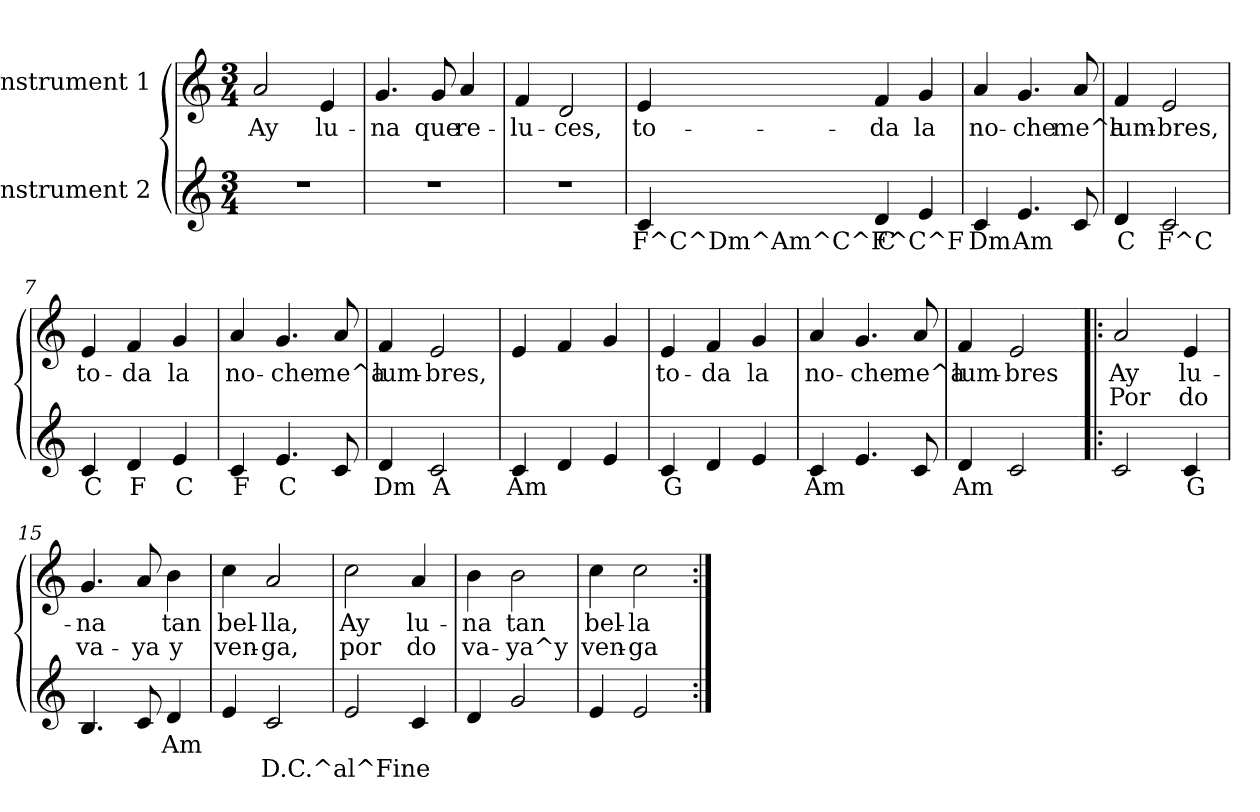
**kern	**text	**text	**kern	**text	**text
*part2	*part2	*part2	*part1	*part1	*part1
*staff2	*staff2	*staff2	*staff1	*staff1	*staff1
*I"Instrument 2	*	*	*I"Instrument 1	*	*
!!LO:PB:g=z
*stria5	*	*	*stria5	*	*
*clefG2	*	*	*clefG2	*	*
*k[]	*	*	*k[]	*	*
*C:	*	*	*C:	*	*
*M3/4	*	*	*M3/4	*	*
=1	=1	=1	=1	=1	=1
!	!	!	!	!LO:LY:b:cj	!
2.r	.	.	2a/	Ay	.
!	!	!	!	!LO:LY:b:cj	!
.	.	.	4e/	lu-	.
=2	=2	=2	=2	=2	=2
!	!	!	!	!LO:LY:b:cj	!
2.r	.	.	4.g/	-na	.
!	!	!	!	!LO:LY:b:cj	!
.	.	.	8g/	que	.
!	!	!	!	!LO:LY:b:cj	!
.	.	.	4a/	re-	.
=3	=3	=3	=3	=3	=3
!	!	!	!	!LO:LY:b:cj	!
2.r	.	.	4f/	-lu-	.
!	!	!	!	!LO:LY:b:cj	!
.	.	.	2d/	-ces,	.
=4	=4	=4	=4	=4	=4
!	!LO:LY:b:rj	!	!	!LO:LY:b:cj	!
4c/	F^C^Dm^Am^C^F^C^F	.	4e/	to-	.
!	!LO:LY:b:rj	!	!	!LO:LY:b:cj	!
4d/	C	.	4f/	-da	.
!	!LO:LY:b:rj	!	!	!LO:LY:b:cj	!
4e/	.	.	4g/	la	.
!!LO:LB:g=z
=5	=5	=5	=5	=5	=5
!	!LO:LY:b:rj	!	!	!LO:LY:b:cj	!
4c/	Dm	.	4a/	no-	.
!	!LO:LY:b:rj	!	!	!LO:LY:b:cj	!
4.e/	Am	.	4.g/	-che	.
!	!LO:LY:b:rj	!	!	!LO:LY:b:cj	!
8c/	.	.	8a/	me^a	.
=6	=6	=6	=6	=6	=6
!	!LO:LY:b:rj	!	!	!LO:LY:b:cj	!
4d/	C	.	4f/	lum-	.
!	!LO:LY:b:rj	!	!	!LO:LY:b:cj	!
2c/	F^C	.	2e/	-bres,	.
=7	=7	=7	=7	=7	=7
!	!LO:LY:b:rj	!	!	!LO:LY:b:cj	!
4c/	C	.	4e/	to-	.
!	!LO:LY:b:rj	!	!	!LO:LY:b:cj	!
4d/	F	.	4f/	-da	.
!	!LO:LY:b:rj	!	!	!LO:LY:b:cj	!
4e/	C	.	4g/	la	.
=8	=8	=8	=8	=8	=8
!	!LO:LY:b:rj	!	!	!LO:LY:b:cj	!
4c/	F	.	4a/	no-	.
!	!LO:LY:b:rj	!	!	!LO:LY:b:cj	!
4.e/	C	.	4.g/	-che	.
!	!LO:LY:b:rj	!	!	!LO:LY:b:cj	!
8c/	.	.	8a/	me^a	.
!!LO:LB:g=z
=9	=9	=9	=9	=9	=9
!	!LO:LY:b:rj	!	!	!LO:LY:b:cj	!
4d/	Dm	.	4f/	lum-	.
!	!LO:LY:b:rj	!	!	!LO:LY:b:cj	!
2c/	A	.	2e/	-bres,	.
=10	=10	=10	=10	=10	=10
!	!LO:LY:b:rj	!	!	!LO:LY:b:cj	!
4c/	Am	.	4e/	.	.
!	!LO:LY:b:rj	!	!	!LO:LY:b:cj	!
4d/	.	.	4f/	.	.
!	!LO:LY:b:rj	!	!	!LO:LY:b:cj	!
4e/	.	.	4g/	.	.
=11	=11	=11	=11	=11	=11
!	!LO:LY:b:rj	!	!	!LO:LY:b:cj	!
4c/	G	.	4e/	to-	.
!	!LO:LY:b:rj	!	!	!LO:LY:b:cj	!
4d/	.	.	4f/	-da	.
!	!LO:LY:b:rj	!	!	!LO:LY:b:cj	!
4e/	.	.	4g/	la	.
=12	=12	=12	=12	=12	=12
!	!LO:LY:b:rj	!	!	!LO:LY:b:cj	!
4c/	Am	.	4a/	no-	.
!	!LO:LY:b:rj	!	!	!LO:LY:b:cj	!
4.e/	.	.	4.g/	-che	.
!	!LO:LY:b:rj	!	!	!LO:LY:b:cj	!
8c/	.	.	8a/	me^a	.
!!LO:LB:g=z
=13	=13	=13	=13	=13	=13
!	!LO:LY:b:rj	!	!	!LO:LY:b:cj	!
4d/	Am	.	4f/	lum-	.
!	!LO:LY:b:rj	!	!	!LO:LY:b:cj	!
2c/	.	.	2e/	-bres	.
=14!|:	=14!|:	=14!|:	=14!|:	=14!|:	=14!|:
!	!LO:LY:b:rj	!	!	!LO:LY:b:cj	!LO:LY:b:cj
2c/	.	.	2a/	Ay	Por
!	!LO:LY:b:rj	!	!	!LO:LY:b:cj	!LO:LY:b:cj
4c/	G	.	4e/	lu-	-do
=15	=15	=15	=15	=15	=15
!	!LO:LY:b:rj	!	!	!LO:LY:b:cj	!LO:LY:b:cj
4.B/	.	.	4.g/	na	va-
!	!LO:LY:b:rj	!	!	!LO:LY:b:cj	!LO:LY:b:cj
8c/	.	.	8a/	-	ya
!	!LO:LY:b:rj	!	!	!LO:LY:b:cj	!LO:LY:b:cj
4d/	Am	.	4b\	tan	y
=16	=16	=16	=16	=16	=16
!	!LO:LY:b:rj	!LO:LY:b:rj	!	!LO:LY:b:cj	!LO:LY:b:cj
4e/	.	.	4cc\	bel-	-ven-
!	!LO:LY:b:rj	!LO:LY:b:rj	!	!LO:LY:b:cj	!LO:LY:b:cj
2c/	.	D.C.^al^Fine	2a/	-lla,	ga,
!!LO:PB:g=z
=17	=17	=17	=17	=17	=17
!	!LO:LY:b:rj	!	!	!LO:LY:b:cj	!LO:LY:b:cj
2e/	.	.	2cc\	Ay	por
!	!LO:LY:b:rj	!	!	!LO:LY:b:cj	!LO:LY:b:cj
4c/	.	.	4a/	lu-	-do
=18	=18	=18	=18	=18	=18
!	!LO:LY:b:rj	!	!	!LO:LY:b:cj	!LO:LY:b:cj
4d/	.	.	4b\	na	va-
!	!LO:LY:b:rj	!	!	!LO:LY:b:cj	!LO:LY:b:cj
2g/	.	.	2b\	-tan	ya^y
=19	=19	=19	=19	=19	=19
!	!LO:LY:b:rj	!	!	!LO:LY:b:cj	!LO:LY:b:cj
4e/	.	.	4cc\	bel-	-ven-
!	!LO:LY:b:rj	!	!	!LO:LY:b:cj	!LO:LY:b:cj
2e/	.	.	2cc\	-la	ga
=:|!	=:|!	=:|!	=:|!	=:|!	=:|!
*-	*-	*-	*-	*-	*-
